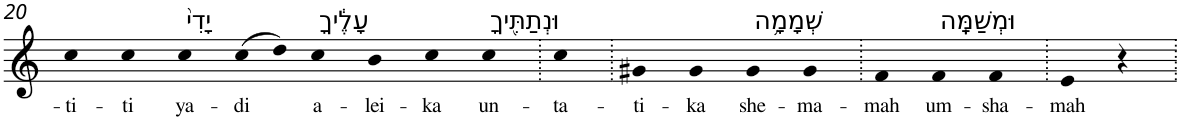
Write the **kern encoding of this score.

**kern	**text
*part1	*part1
*staff1	*staff1
*I"Piano	*
*I'Pno	*
!!LO:PB:g=z
*clefG2	*
*k[]	*
=20	=20
!	!LO:LY:b
4cc	-ti-
!	!LO:LY:b
4cc	-ti
!LO:TX:a:t=יָדִי֙	!
!	!LO:LY:b
4cc	ya-
!	!LO:LY:b
(>8cc	-di
8dd)	.
!LO:TX:a:t=עָלֶ֔יךָ	!
!	!LO:LY:b
4cc	a-
!	!LO:LY:b
4b	-lei-
!	!LO:LY:b
4cc	-ka
!LO:TX:a:t=וּנְתַתִּ֖יךָ	!
!	!LO:LY:b
4cc	un-
=21.	=21.
!	!LO:LY:b
4cc	-ta-
=22.	=22.
!	!LO:LY:b
4g#X	-ti-
!	!LO:LY:b
4g#	-ka
!LO:TX:a:t=שְׁמָמָ֥ה	!
!	!LO:LY:b
4g#	she-
!	!LO:LY:b
4g#	-ma-
=23.	=23.
!	!LO:LY:b
4f	-mah
!LO:TX:a:t=וּמְשַׁמָּֽה	!
!	!LO:LY:b
4f	um-
!	!LO:LY:b
4f	-sha-
=24.	=24.
!	!LO:LY:b
4e	-mah
4r	.
=.	=.
*-	*-
